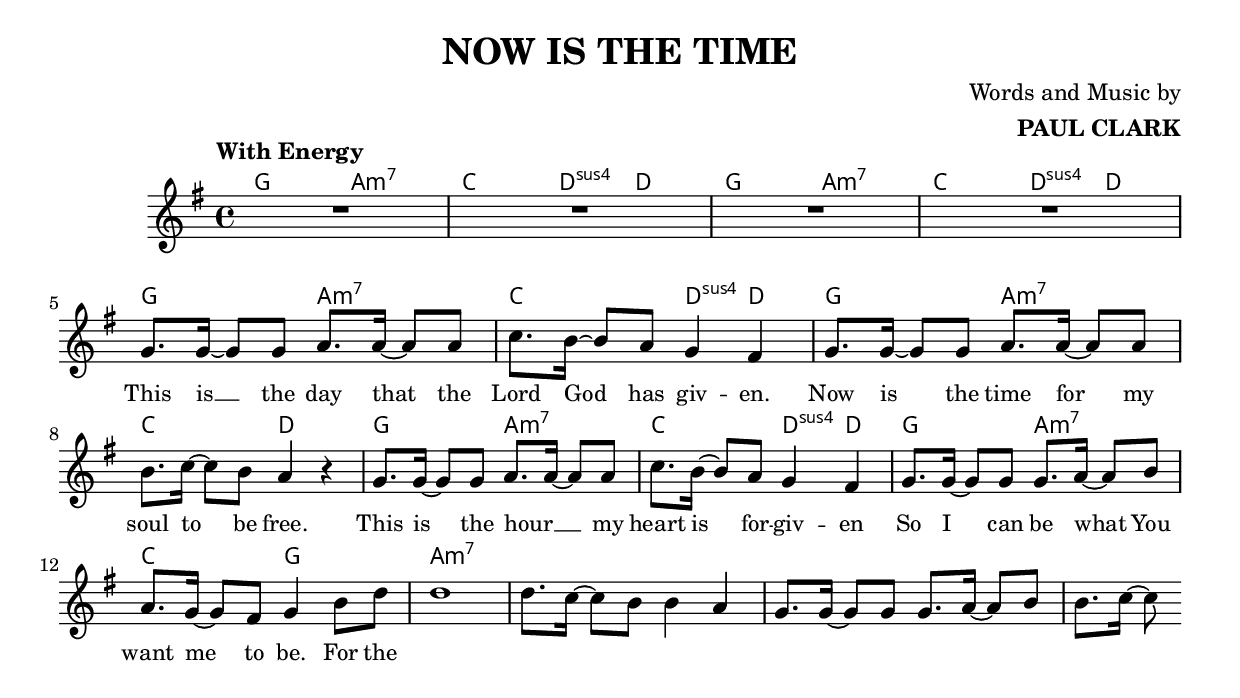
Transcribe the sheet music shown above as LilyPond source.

\header {
  title = "NOW IS THE TIME"
  composer = \markup { \right-column {"Words and Music by" \bold "PAUL CLARK" } }
 
}

melody = \relative c'' {
  \clef treble
  \key g \major
  \time 4/4

  \tempo "With Energy"
  \autoBeamOn

  | R1 | R | R | R | \break
  | g8. g16~ g8 g a8. a16~ a8 a | c8. b16~ b8 a g4 fis |
  | g8. g16~ g8 g a8. a16~ a8 a | b8. c16~ c8 b a4 r4 |
  | g8. g16~ g8 g a8. a16~ a8 a | c8. b16~ b8 a g4 fis |
  | g8. g16~ g8 g g8. a16~ a8 b | a8. g16~ g8 fis g4 b8 d |
  | d1 | d8. c16~ c8 b b4 a | g8. g16~ g8 g g8. a16~ a8 b | b8. c16~ c8 

}

text = \lyricmode { 

  This is __ the day that the Lord God has giv -- en. 
  Now is the time for my soul to be free.
  This is the hour __ _ my heart is for -- giv -- en
  So I can be what You want me to be. For the
}

harmonies = \chordmode {
| g2 a:m7 | c d4:sus4 d | g2 a:m7 | c d4:sus4 d |
| g2 a:m7 | c d4:sus4 d | g2 a:m7 | c2 d |
| g2 a:m7 | c d4:sus4 d | g2 a:m7 | c2 g |

|a1:m7
}

\score {



  <<
    \new ChordNames {
      \set chordChanges = ##t
      \harmonies
    }
    \new Voice = "one" { \autoBeamOff \melody }

    \new Lyrics \lyricsto "one" \text
  >>
  \layout { 

    \context { \ChordNames
     \override ChordName #'font-size = #0
     \override ChordName #'font-name = #"Roman"

  } 

  \context {
    \Score
      \override LyricText #'font-size = #0
  } 
 }
  \midi { }
}